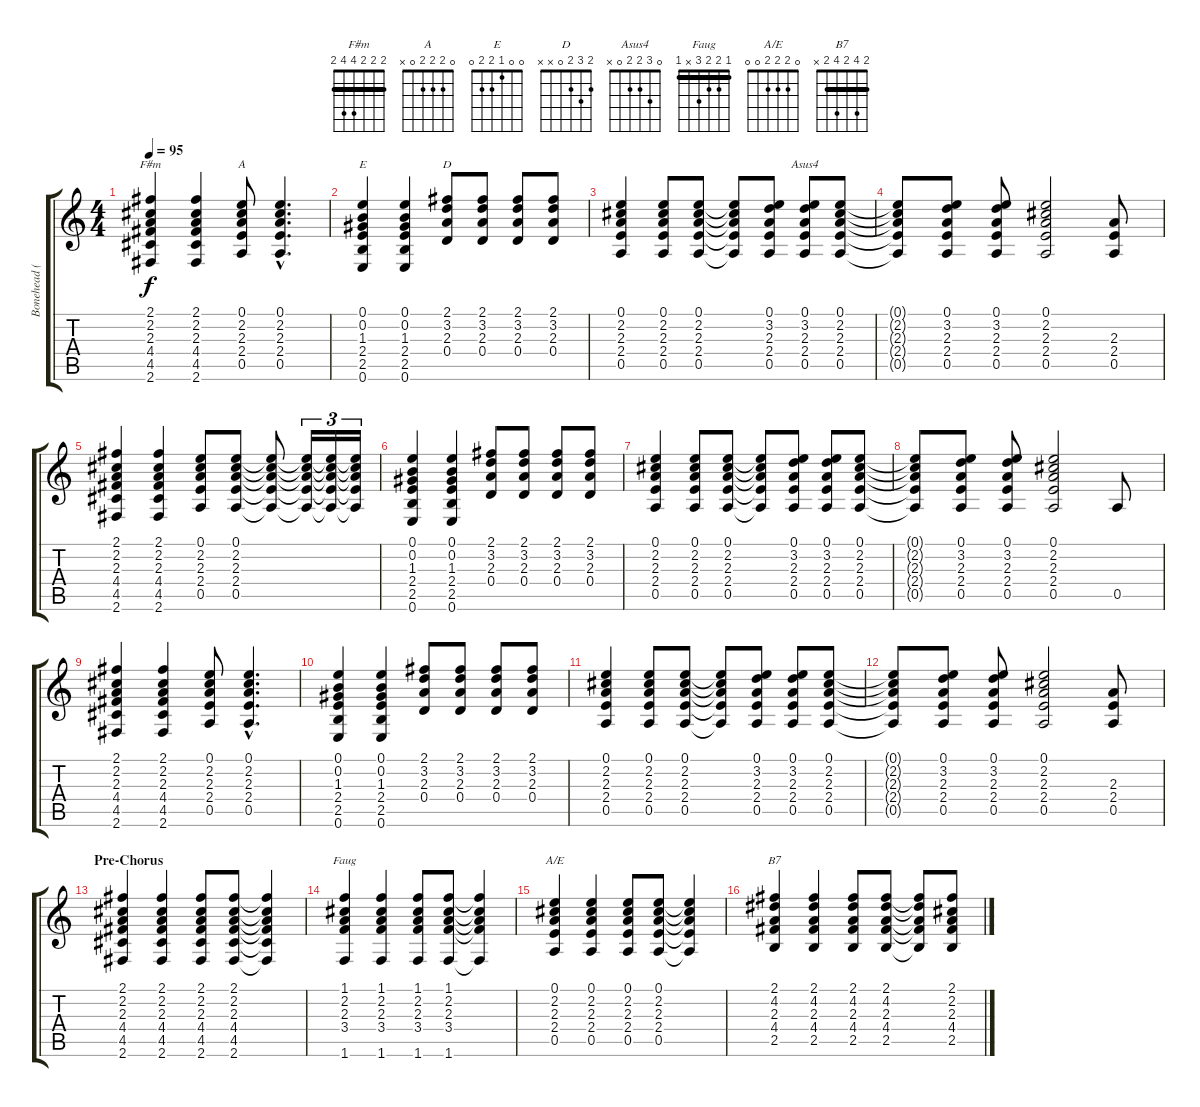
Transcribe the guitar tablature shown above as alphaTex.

\track ("Bonehead (Rythm Guitar)" "Bonehead (") {instrument overdrivenguitar}
\staff {score tabs}
\tuning (E4 B3 G3 D3 A2 E2) {hide}
\chord ("F#m" 2 2 2 4 4 2) {barre 2}
\chord ("A" 0 2 2 2 0 x)
\chord ("E" 0 0 1 2 2 0)
\chord ("D" 2 3 2 0 x x)
\chord ("Asus4" 0 3 2 2 0 x)
\chord ("Faug" 1 2 2 3 x 1) {barre 1}
\chord ("A/E" 0 2 2 2 0 0)
\chord ("B7" 2 4 2 4 2 x) {barre 2}
\ts (4 4)
\tempo 95
\clef g2
\ks c
(2.1 2.2 2.3 4.4 4.5 2.6).4{ch "F#m" dy f} (2.1 2.2 2.3 4.4 4.5 2.6).4 (0.1 2.2 2.3 2.4 0.5).8{ch "A"} (0.1{hac} 2.2{hac} 2.3{hac} 2.4{hac} 0.5{hac}).4{d} |
(0.1 0.2 1.3 2.4 2.5 0.6).4{ch "E"} (0.1 0.2 1.3 2.4 2.5 0.6).4 (2.1 3.2 2.3 0.4).8{ch "D"} (2.1 3.2 2.3 0.4).8 (2.1 3.2 2.3 0.4).8 (2.1 3.2 2.3 0.4).8 |
(0.1 2.2 2.3 2.4 0.5).4 (0.1 2.2 2.3 2.4 0.5).8 (0.1 2.2 2.3 2.4 0.5).8 (0.1{t} 2.2{t} 2.3{t} 2.4{t} 0.5{t}).8 (0.1 3.2 2.3 2.4 0.5).8 (0.1 3.2 2.3 2.4 0.5).8{ch "Asus4"} (0.1 2.2 2.3 2.4 0.5).8 |
(0.1{t} 2.2{t} 2.3{t} 2.4{t} 0.5{t}).8 (0.1 3.2 2.3 2.4 0.5).8 (0.1 3.2 2.3 2.4 0.5).8 (0.1 2.2 2.3 2.4 0.5).2 (2.3 2.4 0.5).8 |
(2.1 2.2 2.3 4.4 4.5 2.6).4 (2.1 2.2 2.3 4.4 4.5 2.6).4 (0.1 2.2 2.3 2.4 0.5).8 (0.1 2.2 2.3 2.4 0.5).8 (0.1{t} 2.2{t} 2.3{t} 2.4{t} 0.5{t}).8 (0.1{t} 2.2{t} 2.3{t} 2.4{t} 0.5{t}).16{tu (3 2)} (0.1{t} 2.2{t} 2.3{t} 2.4{t} 0.5{t}).16{tu (3 2)} (0.1{t} 2.2{t} 2.3{t} 2.4{t} 0.5{t}).16{tu (3 2)} |
(0.1 0.2 1.3 2.4 2.5 0.6).4 (0.1 0.2 1.3 2.4 2.5 0.6).4 (2.1 3.2 2.3 0.4).8 (2.1 3.2 2.3 0.4).8 (2.1 3.2 2.3 0.4).8 (2.1 3.2 2.3 0.4).8 |
(0.1 2.2 2.3 2.4 0.5).4 (0.1 2.2 2.3 2.4 0.5).8 (0.1 2.2 2.3 2.4 0.5).8 (0.1{t} 2.2{t} 2.3{t} 2.4{t} 0.5{t}).8 (0.1 3.2 2.3 2.4 0.5).8 (0.1 3.2 2.3 2.4 0.5).8 (0.1 2.2 2.3 2.4 0.5).8 |
(0.1{t} 2.2{t} 2.3{t} 2.4{t} 0.5{t}).8 (0.1 3.2 2.3 2.4 0.5).8 (0.1 3.2 2.3 2.4 0.5).8 (0.1 2.2 2.3 2.4 0.5).2 0.5.8 |
(2.1 2.2 2.3 4.4 4.5 2.6).4 (2.1 2.2 2.3 4.4 4.5 2.6).4 (0.1 2.2 2.3 2.4 0.5).8 (0.1{hac} 2.2{hac} 2.3{hac} 2.4{hac} 0.5{hac}).4{d} |
(0.1 0.2 1.3 2.4 2.5 0.6).4 (0.1 0.2 1.3 2.4 2.5 0.6).4 (2.1 3.2 2.3 0.4).8 (2.1 3.2 2.3 0.4).8 (2.1 3.2 2.3 0.4).8 (2.1 3.2 2.3 0.4).8 |
(0.1 2.2 2.3 2.4 0.5).4 (0.1 2.2 2.3 2.4 0.5).8 (0.1 2.2 2.3 2.4 0.5).8 (0.1{t} 2.2{t} 2.3{t} 2.4{t} 0.5{t}).8 (0.1 3.2 2.3 2.4 0.5).8 (0.1 3.2 2.3 2.4 0.5).8 (0.1 2.2 2.3 2.4 0.5).8 |
(0.1{t} 2.2{t} 2.3{t} 2.4{t} 0.5{t}).8 (0.1 3.2 2.3 2.4 0.5).8 (0.1 3.2 2.3 2.4 0.5).8 (0.1 2.2 2.3 2.4 0.5).2 (2.3 2.4 0.5).8 |
\section ("" "Pre-Chorus")
(2.1 2.2 2.3 4.4 4.5 2.6).4 (2.1 2.2 2.3 4.4 4.5 2.6).4 (2.1 2.2 2.3 4.4 4.5 2.6).8 (2.1 2.2 2.3 4.4 4.5 2.6).8 (2.1{t} 2.2{t} 2.3{t} 4.4{t} 4.5{t} 2.6{t}).4 |
(1.1 2.2 2.3 3.4 1.6).4{ch "Faug"} (1.1 2.2 2.3 3.4 1.6).4 (1.1 2.2 2.3 3.4 1.6).8 (1.1 2.2 2.3 3.4 1.6).8 (1.1{t} 2.2{t} 2.3{t} 3.4{t} 1.6{t}).4 |
(0.1 2.2 2.3 2.4 0.5).4{ch "A/E"} (0.1 2.2 2.3 2.4 0.5).4 (0.1 2.2 2.3 2.4 0.5).8 (0.1 2.2 2.3 2.4 0.5).8 (0.1{t} 2.2{t} 2.3{t} 2.4{t} 0.5{t}).4 |
(2.1 4.2 2.3 4.4 2.5).4{ch "B7"} (2.1 4.2 2.3 4.4 2.5).4 (2.1 4.2 2.3 4.4 2.5).8 (2.1 4.2 2.3 4.4 2.5).8 (2.1{t} 4.2{t} 2.3{t} 4.4{t} 2.5{t}).8 (2.1 2.2 2.3 4.4 2.5).8
